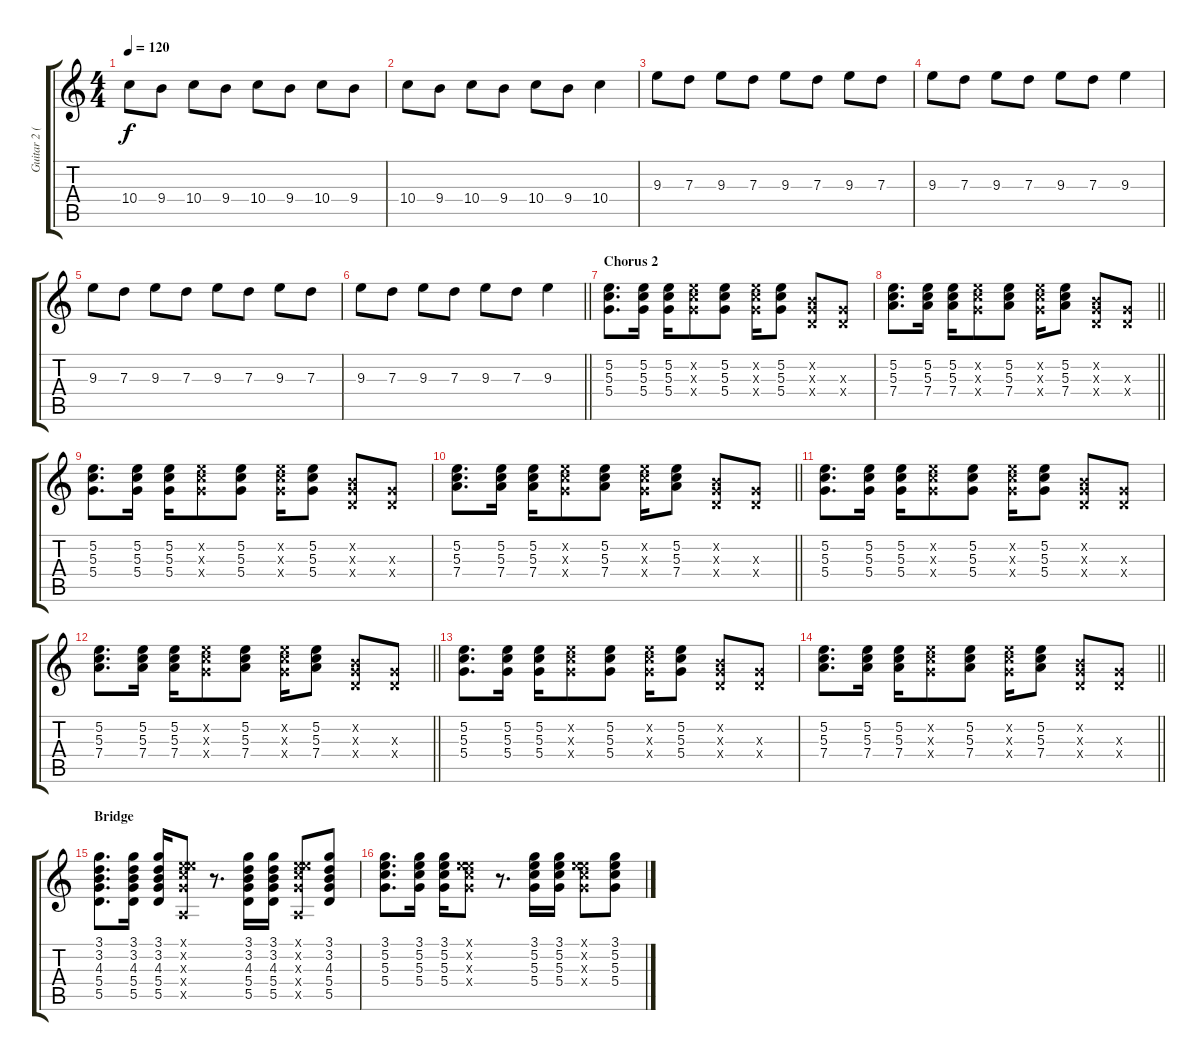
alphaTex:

\track ("Guitar 2 (Nick McCarthy)" "Guitar 2 (") {instrument electricguitarclean}
\staff {score tabs}
\tuning (E4 B3 G3 D3 A2 E2) {hide}
\ts (4 4)
\tempo 120
\clef g2
\ks c
10.4.8{dy f} 9.4.8 10.4.8 9.4.8 10.4.8 9.4.8 10.4.8 9.4.8 |
10.4.8 9.4.8 10.4.8 9.4.8 10.4.8 9.4.8 10.4.4 |
9.3.8 7.3.8 9.3.8 7.3.8 9.3.8 7.3.8 9.3.8 7.3.8 |
9.3.8 7.3.8 9.3.8 7.3.8 9.3.8 7.3.8 9.3.4 |
9.3.8 7.3.8 9.3.8 7.3.8 9.3.8 7.3.8 9.3.8 7.3.8 |
\barLineRight lightlight
9.3.8 7.3.8 9.3.8 7.3.8 9.3.8 7.3.8 9.3.4 |
\section ("" "Chorus 2")
(5.2 5.3 5.4).8{d} (5.2 5.3 5.4).16 (5.2 5.3 5.4).16 (5.2{x} 5.3{x} 5.4{x}).8 (5.2 5.3 5.4).8 (5.2{x} 5.3{x} 5.4{x}).16 (5.2 5.3 5.4).8 (0.2{x} 0.3{x} 0.4{x}).8 (0.3{x} 0.4{x}).8 |
\barLineRight lightlight
(5.2 5.3 7.4).8{d} (5.2 5.3 7.4).16 (5.2 5.3 7.4).16 (5.2{x} 5.3{x} 5.4{x}).8 (5.2 5.3 7.4).8 (5.2{x} 5.3{x} 5.4{x}).16 (5.2 5.3 7.4).8 (0.2{x} 0.3{x} 0.4{x}).8 (0.3{x} 0.4{x}).8 |
(5.2 5.3 5.4).8{d} (5.2 5.3 5.4).16 (5.2 5.3 5.4).16 (5.2{x} 5.3{x} 5.4{x}).8 (5.2 5.3 5.4).8 (5.2{x} 5.3{x} 5.4{x}).16 (5.2 5.3 5.4).8 (0.2{x} 0.3{x} 0.4{x}).8 (0.3{x} 0.4{x}).8 |
\barLineRight lightlight
(5.2 5.3 7.4).8{d} (5.2 5.3 7.4).16 (5.2 5.3 7.4).16 (5.2{x} 5.3{x} 5.4{x}).8 (5.2 5.3 7.4).8 (5.2{x} 5.3{x} 5.4{x}).16 (5.2 5.3 7.4).8 (0.2{x} 0.3{x} 0.4{x}).8 (0.3{x} 0.4{x}).8 |
(5.2 5.3 5.4).8{d} (5.2 5.3 5.4).16 (5.2 5.3 5.4).16 (5.2{x} 5.3{x} 5.4{x}).8 (5.2 5.3 5.4).8 (5.2{x} 5.3{x} 5.4{x}).16 (5.2 5.3 5.4).8 (0.2{x} 0.3{x} 0.4{x}).8 (0.3{x} 0.4{x}).8 |
\barLineRight lightlight
(5.2 5.3 7.4).8{d} (5.2 5.3 7.4).16 (5.2 5.3 7.4).16 (5.2{x} 5.3{x} 5.4{x}).8 (5.2 5.3 7.4).8 (5.2{x} 5.3{x} 5.4{x}).16 (5.2 5.3 7.4).8 (0.2{x} 0.3{x} 0.4{x}).8 (0.3{x} 0.4{x}).8 |
(5.2 5.3 5.4).8{d} (5.2 5.3 5.4).16 (5.2 5.3 5.4).16 (5.2{x} 5.3{x} 5.4{x}).8 (5.2 5.3 5.4).8 (5.2{x} 5.3{x} 5.4{x}).16 (5.2 5.3 5.4).8 (0.2{x} 0.3{x} 0.4{x}).8 (0.3{x} 0.4{x}).8 |
\barLineRight lightlight
(5.2 5.3 7.4).8{d} (5.2 5.3 7.4).16 (5.2 5.3 7.4).16 (5.2{x} 5.3{x} 5.4{x}).8 (5.2 5.3 7.4).8 (5.2{x} 5.3{x} 5.4{x}).16 (5.2 5.3 7.4).8 (0.2{x} 0.3{x} 0.4{x}).8 (0.3{x} 0.4{x}).8 |
\section ("" "Bridge")
(3.1 3.2 4.3 5.4 5.5).8{d} (3.1 3.2 4.3 5.4 5.5).16 (3.1 3.2 4.3 5.4 5.5).16 (0.1{x} 5.2{x} 5.3{x} 5.4{x} 0.5{x}).8 r.8{d} (3.1 3.2 4.3 5.4 5.5).16 (3.1 3.2 4.3 5.4 5.5).16 (0.1{x} 5.2{x} 5.3{x} 5.4{x} 0.5{x}).8 (3.1 3.2 4.3 5.4 5.5).8 |
(3.1 5.2 5.3 5.4).8{d} (3.1 5.2 5.3 5.4).16 (3.1 5.2 5.3 5.4).16 (0.1{x} 5.2{x} 5.3{x} 5.4{x}).8 r.8{d} (3.1 5.2 5.3 5.4).16 (3.1 5.2 5.3 5.4).16 (0.1{x} 5.2{x} 5.3{x} 5.4{x}).8 (3.1 5.2 5.3 5.4).8
